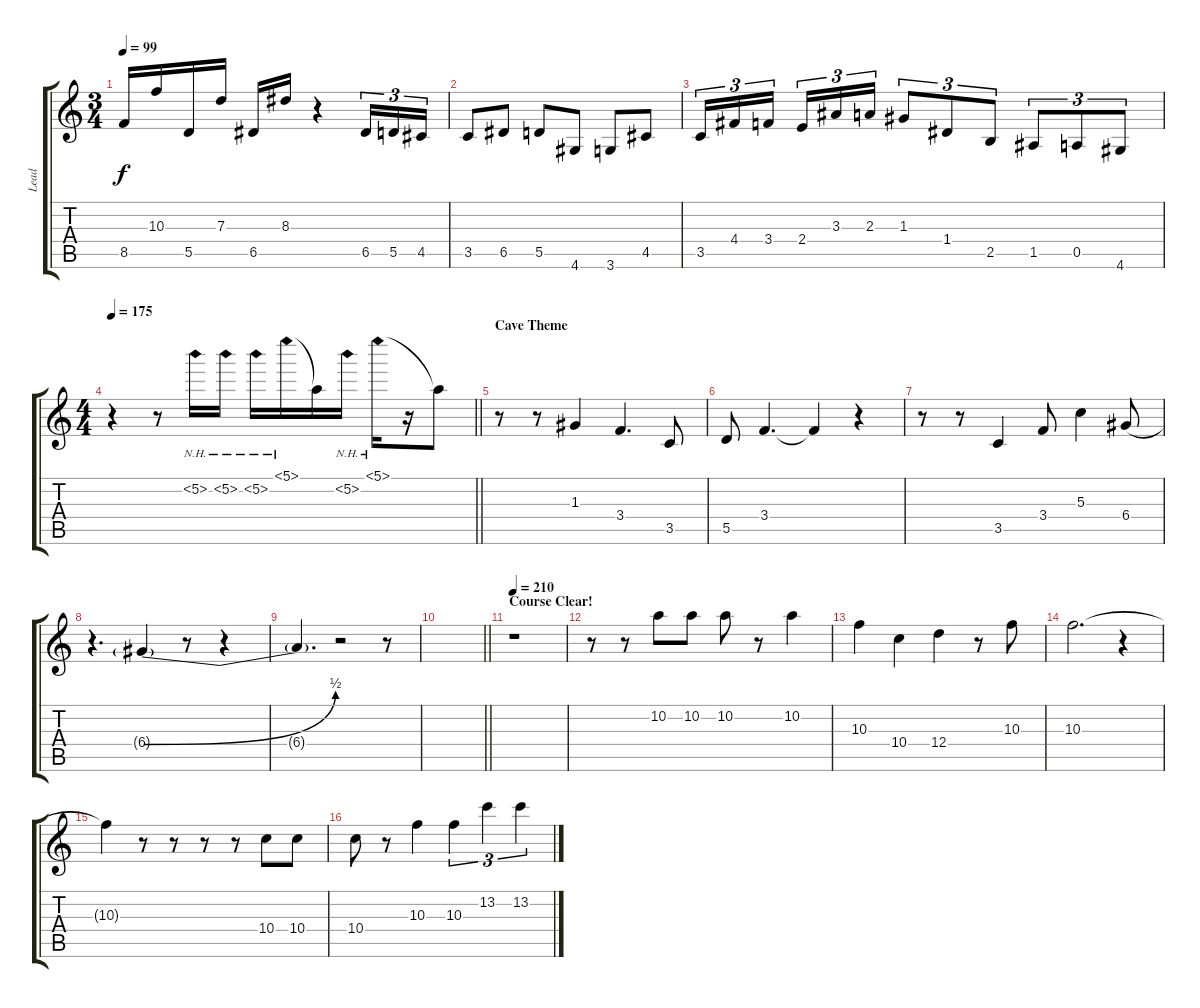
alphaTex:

\track ("Lead" "Lead") {instrument overdrivenguitar}
\staff {score tabs}
\tuning (E4 B3 G3 D3 A2 E2) {hide}
\ts (3 4)
\tempo 99
\clef g2
\ks c
8.5.16{dy f} 10.3.16 5.5.16 7.3.16 6.5.16 8.3.16 r.4 6.5.16{tu (3 2)} 5.5.16{tu (3 2)} 4.5.16{tu (3 2)} |
3.5.8 6.5.8 5.5.8 4.6.8 3.6.8 4.5.8 |
3.5.16{tu (3 2)} 4.4.16{tu (3 2)} 3.4.16{tu (3 2) beam splitsecondary} 2.4.16{tu (3 2)} 3.3.16{tu (3 2)} 2.3.16{tu (3 2)} 1.3.8{tu (3 2)} 1.4.8{tu (3 2)} 2.5.8{tu (3 2)} 1.5.8{tu (3 2)} 0.5.8{tu (3 2)} 4.6.8{tu (3 2)} |
\ts (4 4)
\tempo 175
\barLineRight lightlight
r.4 r.8 5.2{nh}.16 5.2{nh}.16 5.2{nh}.16 5.1{nh}.16 5.1{t}.16 5.2{nh}.16 5.1{nh}.16 r.16 5.1{t}.8 |
\section ("" "Cave Theme")
r.8 r.8 1.3.4 3.4.4{d} 3.5.8 |
5.5.8 3.4.4{d} 3.4{t}.4 r.4 |
r.8 r.8 3.5.4 3.4.8 5.3.4 6.4{be (hold 0 0 60 0)}.8 |
r.4{d} 6.4{be (bend 0 0 60 2) t}.4 r.8 r.4 |
6.4{t}.4{d} r.2 r.8 |
\barLineRight lightlight
|
\section ("" "Course Clear!")
\tempo 210
r.1 |
r.8 r.8 10.2.8 10.2.8 10.2.8 r.8 10.2.4 |
10.3.4 10.4.4 12.4.4 r.8 10.3.8 |
10.3.2{d} r.4 |
10.3{t}.4 r.8 r.8 r.8 r.8 10.4.8 10.4.8 |
10.4.8 r.8 10.3.4 10.3.4{tu (3 2)} 13.2.4{tu (3 2)} 13.2.4{tu (3 2)}
